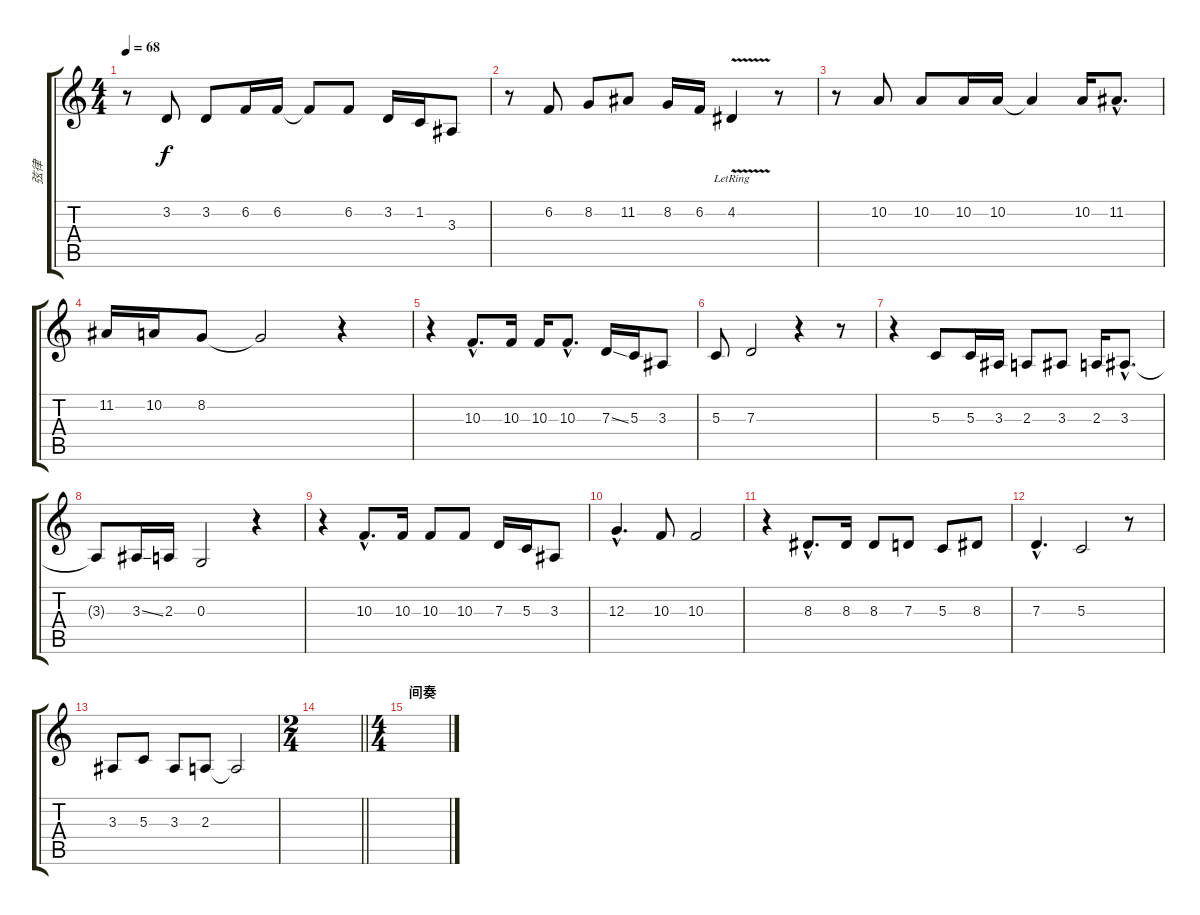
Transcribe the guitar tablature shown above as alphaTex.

\track ("弦律" "弦律") {instrument accordion}
\staff {score tabs}
\tuning (E4 B3 G3 D3 A2 E2) {hide}
\ts (4 4)
\tempo 68
\clef g2
\ks c
r.8{dy f} 3.2.8 3.2.8 6.2.16 6.2.16 6.2{t}.8 6.2.8 3.2.16 1.2.16 3.3.8 |
r.8 6.2.8 8.2.8 11.2.8 8.2.16 6.2.16 4.2{v lr}.4 r.8 |
r.8 10.2.8 10.2.8 10.2.16 10.2.16 10.2{t}.4 10.2.16 11.2{hac}.8{d} |
11.2.16 10.2.16 8.2.8 8.2{t}.2 r.4 |
r.4 10.3{hac}.8{d} 10.3.16 10.3.16 10.3{hac}.8{d} 7.3{ss}.16 5.3.16 3.3.8 |
5.3.8 7.3.2 r.4 r.8 |
r.4 5.3.8 5.3.16 3.3.16 2.3.8 3.3.8 2.3.16 3.3{hac}.8{d} |
3.3{t}.8 3.3{ss}.16 2.3.16 0.3.2 r.4 |
r.4 10.3{hac}.8{d} 10.3.16 10.3.8 10.3.8 7.3.16 5.3.16 3.3.8 |
12.3{hac}.4{d} 10.3.8 10.3.2 |
r.4 8.3{hac}.8{d} 8.3.16 8.3.8 7.3.8 5.3.8 8.3.8 |
7.3{hac}.4{d} 5.3.2 r.8 |
3.3.8 5.3.8 3.3.8 2.3.8 2.3{t}.2 |
\ts (2 4)
\barLineRight lightlight
|
\ts (4 4)
\section ("" "间奏")
